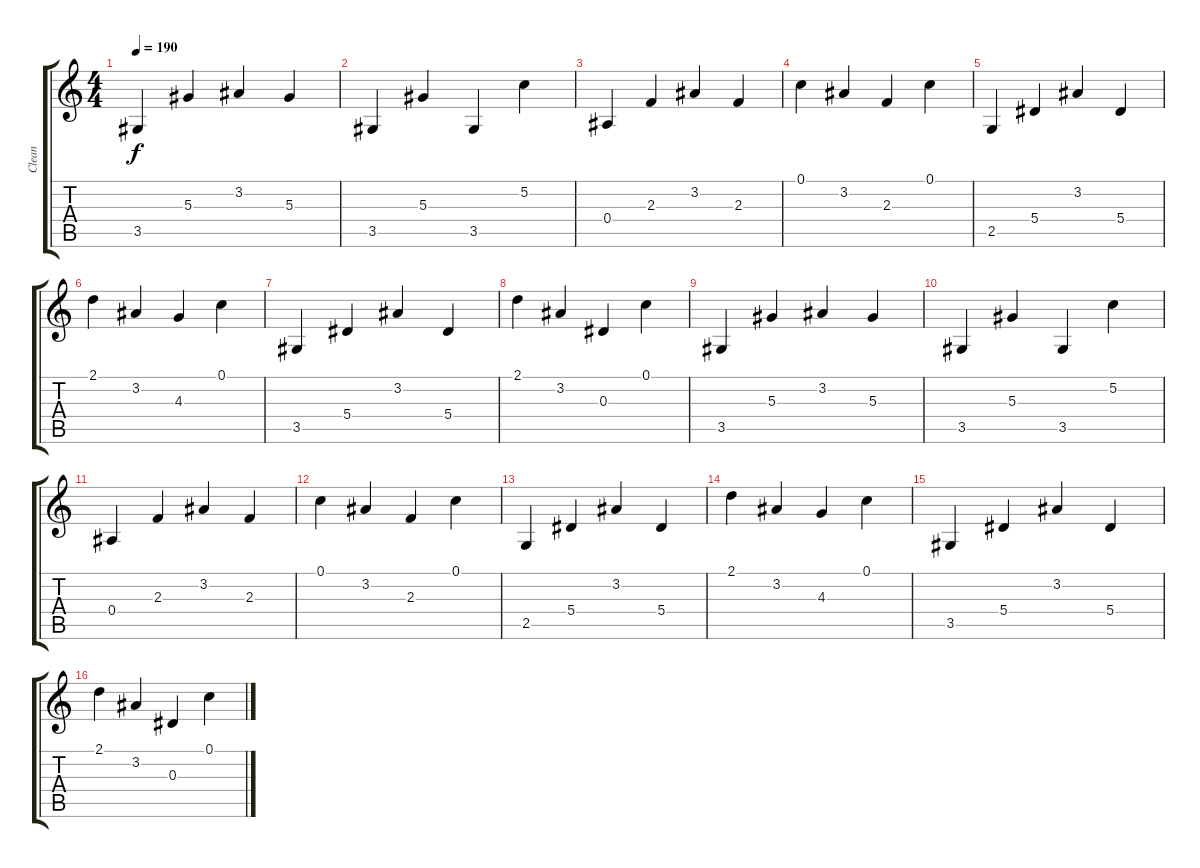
\track ("Clean" "Clean") {instrument acousticguitarsteel}
\staff {score tabs}
\tuning (C4 G3 Eb3 Bb2 F2 C2) {hide}
\ts (4 4)
\tempo 190
\clef g2
\ks c
3.5.4{dy f} 5.3.4 3.2.4 5.3.4 |
3.5.4 5.3.4 3.5.4 5.2.4 |
0.4.4 2.3.4 3.2.4 2.3.4 |
0.1.4 3.2.4 2.3.4 0.1.4 |
2.5.4 5.4.4 3.2.4 5.4.4 |
2.1.4 3.2.4 4.3.4 0.1.4 |
3.5.4 5.4.4 3.2.4 5.4.4 |
2.1.4 3.2.4 0.3.4 0.1.4 |
3.5.4 5.3.4 3.2.4 5.3.4 |
3.5.4 5.3.4 3.5.4 5.2.4 |
0.4.4 2.3.4 3.2.4 2.3.4 |
0.1.4 3.2.4 2.3.4 0.1.4 |
2.5.4 5.4.4 3.2.4 5.4.4 |
2.1.4 3.2.4 4.3.4 0.1.4 |
3.5.4 5.4.4 3.2.4 5.4.4 |
2.1.4 3.2.4 0.3.4 0.1.4
